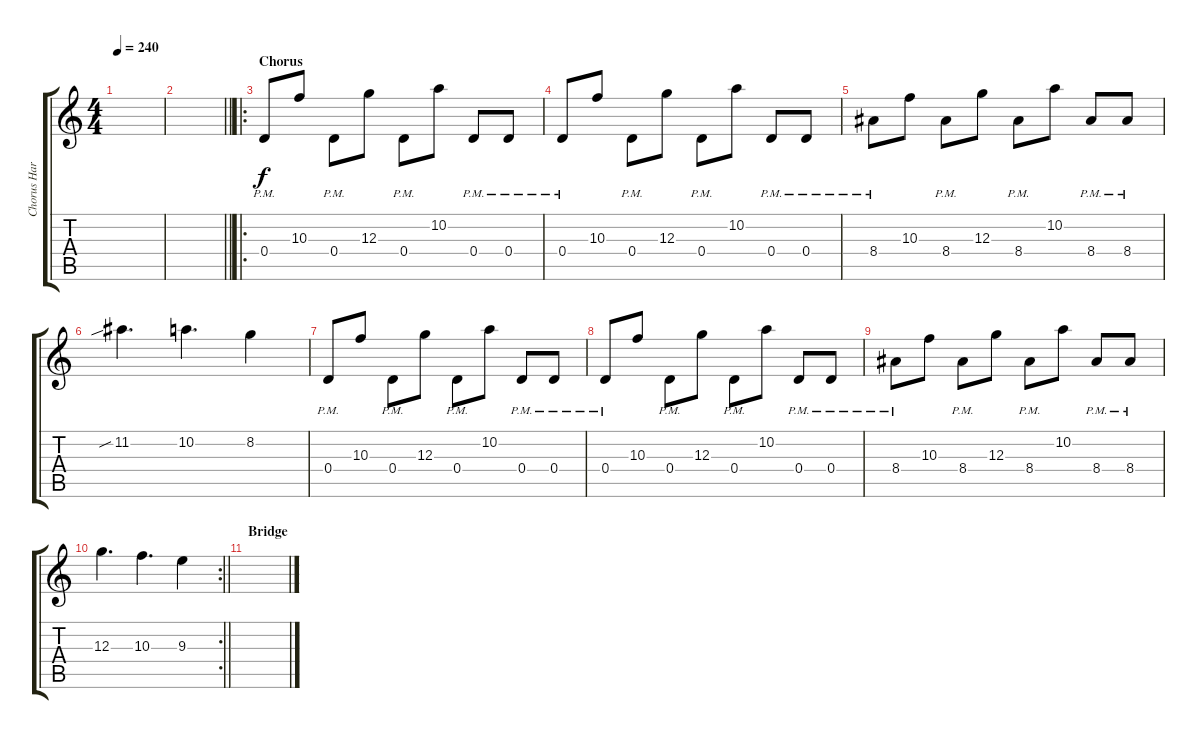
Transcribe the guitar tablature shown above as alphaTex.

\track ("Chorus Harmony" "Chorus Har") {instrument overdrivenguitar}
\staff {score tabs}
\tuning (E4 B3 G3 D3 A2 D2) {hide}
\ts (4 4)
\tempo 240
\clef g2
\ks c
|
\barLineRight lightlight
|
\ro
\section ("" "Chorus")
0.4{pm}.8 10.3.8 0.4{pm}.8 12.3.8 0.4{pm}.8 10.2.8 0.4{pm}.8 0.4{pm}.8 |
0.4{pm}.8 10.3.8 0.4{pm}.8 12.3.8 0.4{pm}.8 10.2.8 0.4{pm}.8 0.4{pm}.8 |
8.4{pm}.8 10.3.8 8.4{pm}.8 12.3.8 8.4{pm}.8 10.2.8 8.4{pm}.8 8.4{pm}.8 |
11.2{sib}.4{d} 10.2.4{d} 8.2.4 |
0.4{pm}.8 10.3.8 0.4{pm}.8 12.3.8 0.4{pm}.8 10.2.8 0.4{pm}.8 0.4{pm}.8 |
0.4{pm}.8 10.3.8 0.4{pm}.8 12.3.8 0.4{pm}.8 10.2.8 0.4{pm}.8 0.4{pm}.8 |
8.4{pm}.8 10.3.8 8.4{pm}.8 12.3.8 8.4{pm}.8 10.2.8 8.4{pm}.8 8.4{pm}.8 |
\rc 2
\barLineRight lightlight
12.3.4{d} 10.3.4{d} 9.3.4 |
\section ("" "Bridge")
